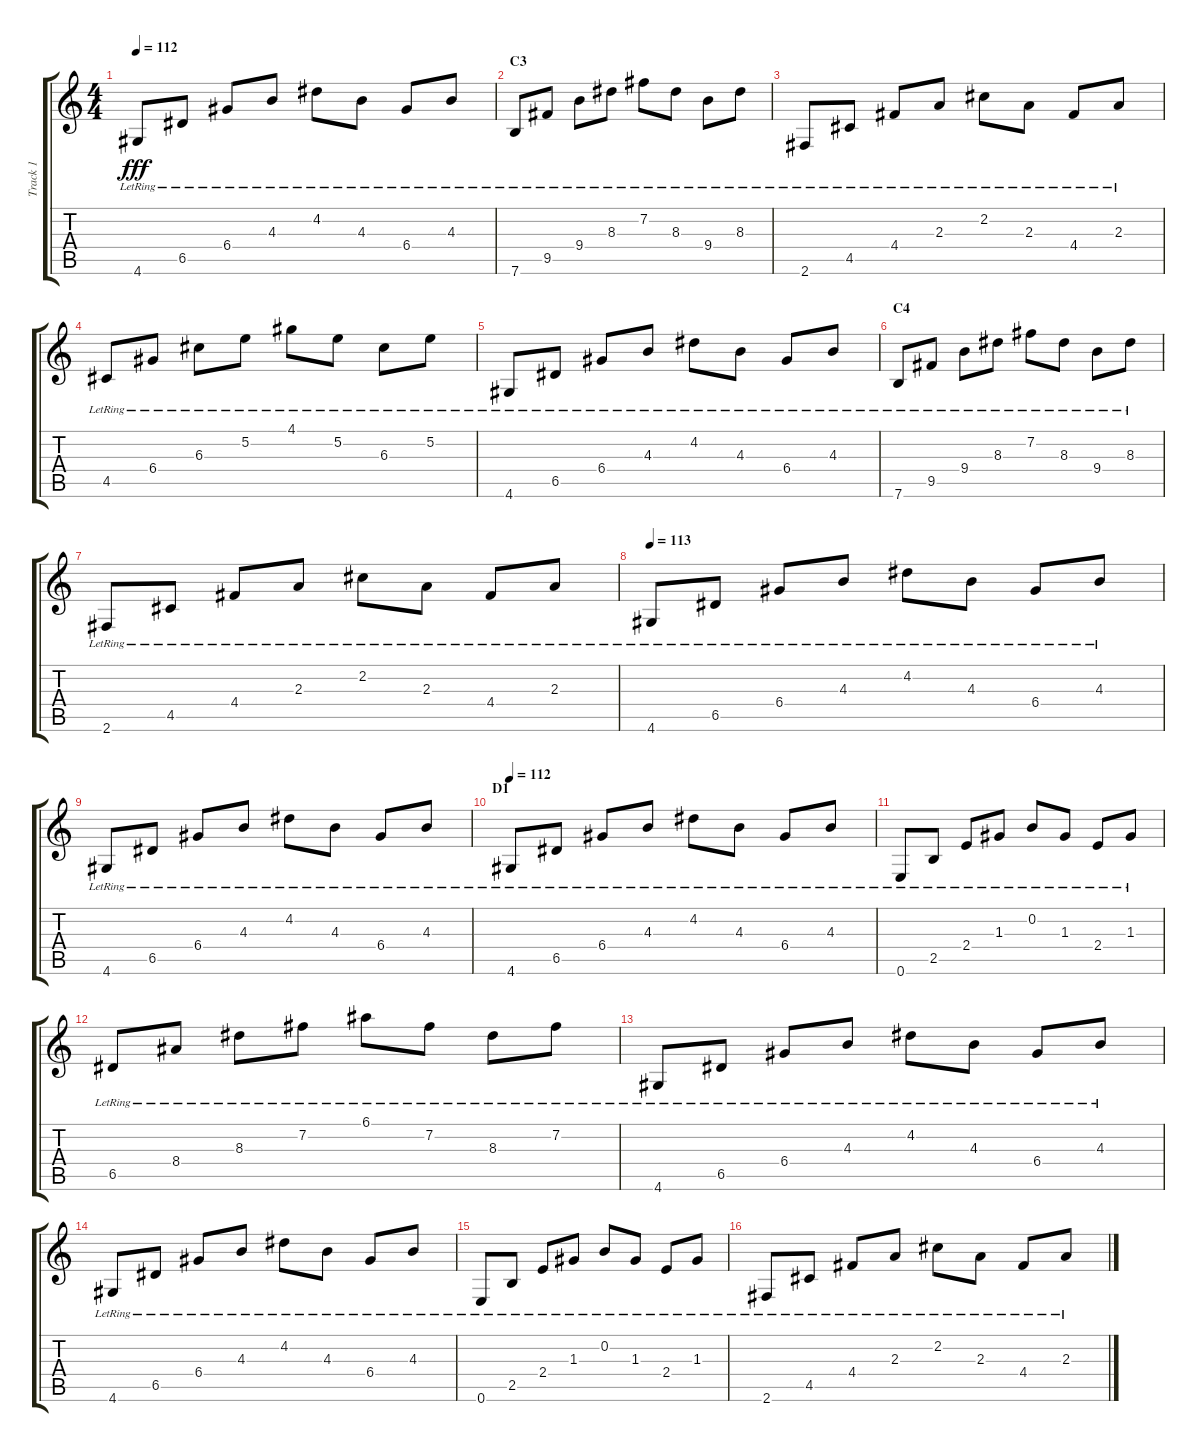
\track ("Track 1" "Track 1") {instrument electricguitarclean}
\staff {score tabs}
\tuning (E4 B3 G3 D3 A2 E2) {hide}
\ts (4 4)
\tempo 112
\clef g2
\ks c
4.6{lr}.8{dy fff} 6.5{lr}.8 6.4{lr}.8 4.3{lr}.8 4.2{lr}.8 4.3{lr}.8 6.4{lr}.8 4.3{lr}.8 |
\section ("" "C3")
7.6{lr}.8 9.5{lr}.8 9.4{lr}.8 8.3{lr}.8 7.2{lr}.8 8.3{lr}.8 9.4{lr}.8 8.3{lr}.8 |
2.6{lr}.8 4.5{lr}.8 4.4{lr}.8 2.3{lr}.8 2.2{lr}.8 2.3{lr}.8 4.4{lr}.8 2.3{lr}.8 |
4.5{lr}.8 6.4{lr}.8 6.3{lr}.8 5.2{lr}.8 4.1{lr}.8 5.2{lr}.8 6.3{lr}.8 5.2{lr}.8 |
4.6{lr}.8 6.5{lr}.8 6.4{lr}.8 4.3{lr}.8 4.2{lr}.8 4.3{lr}.8 6.4{lr}.8 4.3{lr}.8 |
\section ("" "C4")
7.6{lr}.8 9.5{lr}.8 9.4{lr}.8 8.3{lr}.8 7.2{lr}.8 8.3{lr}.8 9.4{lr}.8 8.3{lr}.8 |
2.6{lr}.8 4.5{lr}.8 4.4{lr}.8 2.3{lr}.8 2.2{lr}.8 2.3{lr}.8 4.4{lr}.8 2.3{lr}.8 |
\tempo 113
4.6{lr}.8 6.5{lr}.8 6.4{lr}.8 4.3{lr}.8 4.2{lr}.8 4.3{lr}.8 6.4{lr}.8 4.3{lr}.8 |
4.6{lr}.8 6.5{lr}.8 6.4{lr}.8 4.3{lr}.8 4.2{lr}.8 4.3{lr}.8 6.4{lr}.8 4.3{lr}.8 |
\section ("" "D1")
\tempo 112
4.6{lr}.8 6.5{lr}.8 6.4{lr}.8 4.3{lr}.8 4.2{lr}.8 4.3{lr}.8 6.4{lr}.8 4.3{lr}.8 |
0.6{lr}.8 2.5{lr}.8 2.4{lr}.8 1.3{lr}.8 0.2{lr}.8 1.3{lr}.8 2.4{lr}.8 1.3{lr}.8 |
6.5{lr}.8 8.4{lr}.8 8.3{lr}.8 7.2{lr}.8 6.1{lr}.8 7.2{lr}.8 8.3{lr}.8 7.2{lr}.8 |
4.6{lr}.8 6.5{lr}.8 6.4{lr}.8 4.3{lr}.8 4.2{lr}.8 4.3{lr}.8 6.4{lr}.8 4.3{lr}.8 |
4.6{lr}.8 6.5{lr}.8 6.4{lr}.8 4.3{lr}.8 4.2{lr}.8 4.3{lr}.8 6.4{lr}.8 4.3{lr}.8 |
0.6{lr}.8 2.5{lr}.8 2.4{lr}.8 1.3{lr}.8 0.2{lr}.8 1.3{lr}.8 2.4{lr}.8 1.3{lr}.8 |
2.6{lr}.8 4.5{lr}.8 4.4{lr}.8 2.3{lr}.8 2.2{lr}.8 2.3{lr}.8 4.4{lr}.8 2.3{lr}.8
